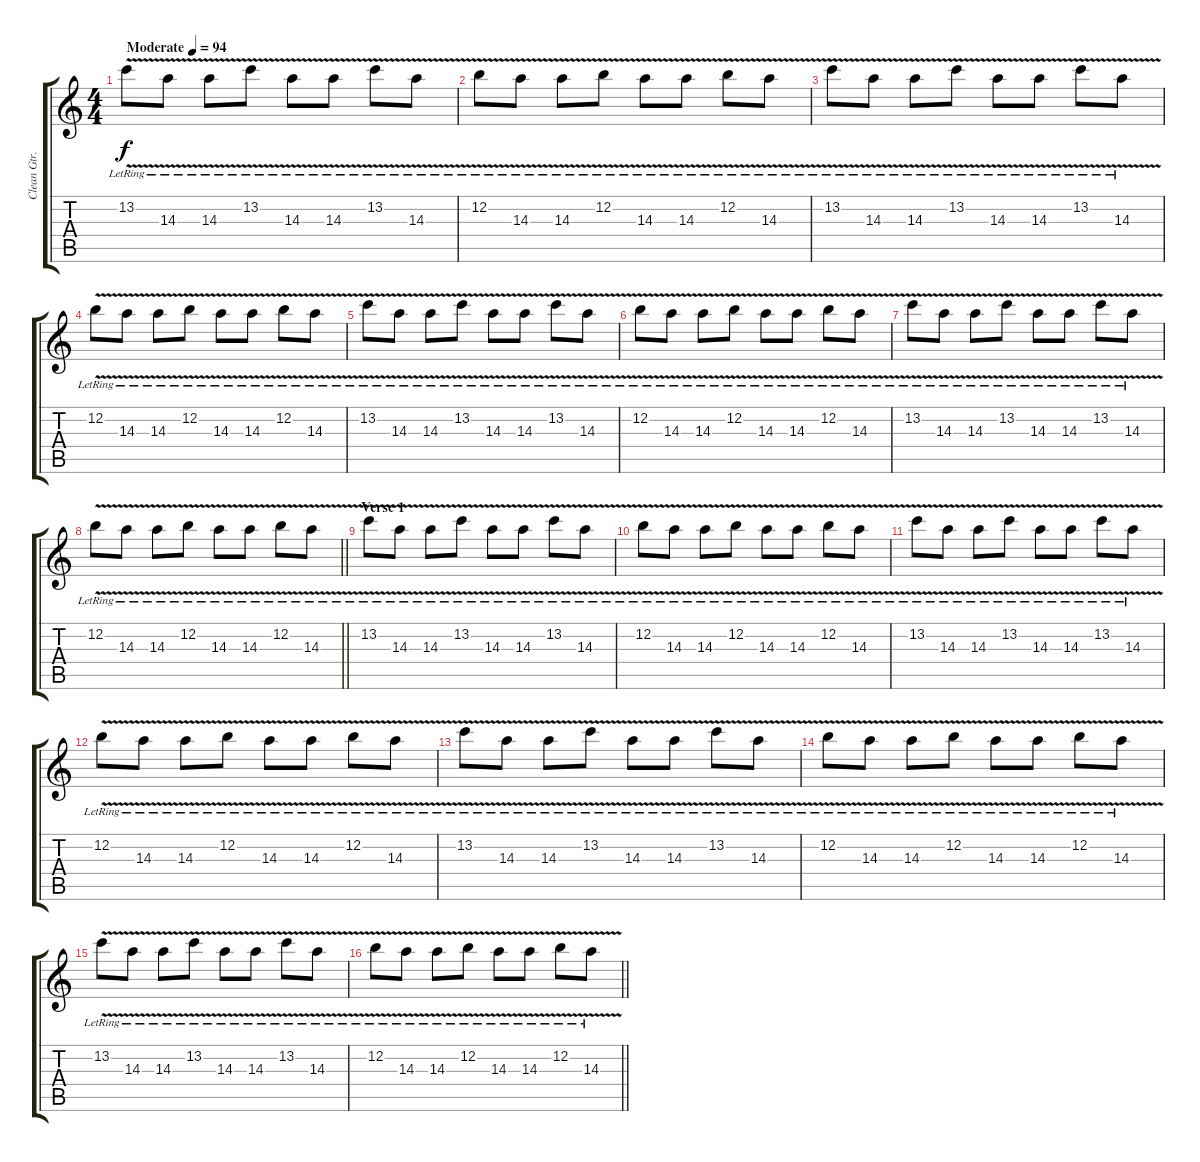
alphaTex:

\track ("Clean Gtr. 1" "Clean Gtr.") {instrument electricguitarclean}
\staff {score tabs}
\tuning (E4 B3 G3 D3 A2 D2) {hide}
\ts (4 4)
\tempo (94 "Moderate")
\clef g2
\ks c
13.2{v lr}.8{dy f instrument electricguitarclean} 14.3{v lr}.8 14.3{v lr}.8 13.2{v lr}.8 14.3{v lr}.8 14.3{v lr}.8 13.2{v lr}.8 14.3{v lr}.8 |
12.2{v lr}.8 14.3{v lr}.8 14.3{v lr}.8 12.2{v lr}.8 14.3{v lr}.8 14.3{v lr}.8 12.2{v lr}.8 14.3{v lr}.8 |
13.2{v lr}.8 14.3{v lr}.8 14.3{v lr}.8 13.2{v lr}.8 14.3{v lr}.8 14.3{v lr}.8 13.2{v lr}.8 14.3{v lr}.8 |
12.2{v lr}.8 14.3{v lr}.8 14.3{v lr}.8 12.2{v lr}.8 14.3{v lr}.8 14.3{v lr}.8 12.2{v lr}.8 14.3{v lr}.8 |
13.2{v lr}.8 14.3{v lr}.8 14.3{v lr}.8 13.2{v lr}.8 14.3{v lr}.8 14.3{v lr}.8 13.2{v lr}.8 14.3{v lr}.8 |
12.2{v lr}.8 14.3{v lr}.8 14.3{v lr}.8 12.2{v lr}.8 14.3{v lr}.8 14.3{v lr}.8 12.2{v lr}.8 14.3{v lr}.8 |
13.2{v lr}.8 14.3{v lr}.8 14.3{v lr}.8 13.2{v lr}.8 14.3{v lr}.8 14.3{v lr}.8 13.2{v lr}.8 14.3{v lr}.8 |
\barLineRight lightlight
12.2{v lr}.8 14.3{v lr}.8 14.3{v lr}.8 12.2{v lr}.8 14.3{v lr}.8 14.3{v lr}.8 12.2{v lr}.8 14.3{v lr}.8 |
\section ("" "Verse 1")
13.2{v lr}.8 14.3{v lr}.8 14.3{v lr}.8 13.2{v lr}.8 14.3{v lr}.8 14.3{v lr}.8 13.2{v lr}.8 14.3{v lr}.8 |
12.2{v lr}.8 14.3{v lr}.8 14.3{v lr}.8 12.2{v lr}.8 14.3{v lr}.8 14.3{v lr}.8 12.2{v lr}.8 14.3{v lr}.8 |
13.2{v lr}.8 14.3{v lr}.8 14.3{v lr}.8 13.2{v lr}.8 14.3{v lr}.8 14.3{v lr}.8 13.2{v lr}.8 14.3{v lr}.8 |
12.2{v lr}.8 14.3{v lr}.8 14.3{v lr}.8 12.2{v lr}.8 14.3{v lr}.8 14.3{v lr}.8 12.2{v lr}.8 14.3{v lr}.8 |
13.2{v lr}.8 14.3{v lr}.8 14.3{v lr}.8 13.2{v lr}.8 14.3{v lr}.8 14.3{v lr}.8 13.2{v lr}.8 14.3{v lr}.8 |
12.2{v lr}.8 14.3{v lr}.8 14.3{v lr}.8 12.2{v lr}.8 14.3{v lr}.8 14.3{v lr}.8 12.2{v lr}.8 14.3{v lr}.8 |
13.2{v lr}.8 14.3{v lr}.8 14.3{v lr}.8 13.2{v lr}.8 14.3{v lr}.8 14.3{v lr}.8 13.2{v lr}.8 14.3{v lr}.8 |
\barLineRight lightlight
12.2{v lr}.8 14.3{v lr}.8 14.3{v lr}.8 12.2{v lr}.8 14.3{v lr}.8 14.3{v lr}.8 12.2{v lr}.8 14.3{v lr}.8
